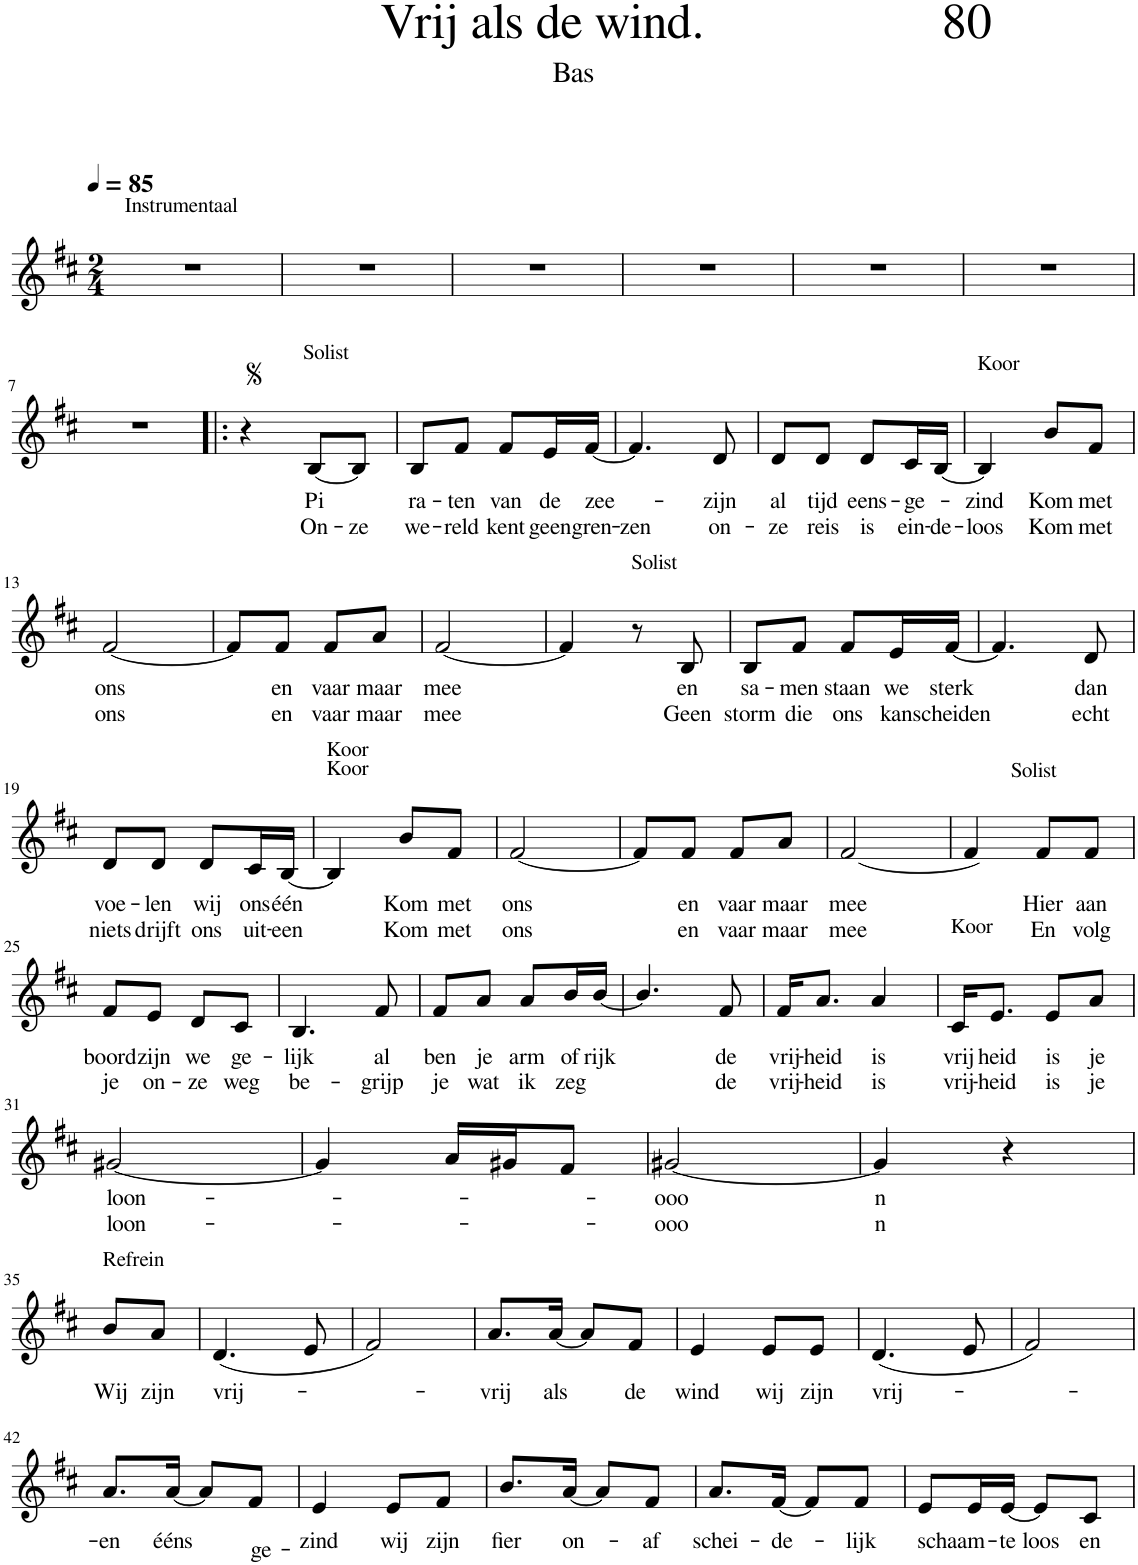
**kern	**text	**text
*part1	*part1	*part1
*staff1	*staff1	*staff1
*I"Piano	*	*
*I'Pno.	*	*
*clefG2	*	*
*k[f#c#]	*	*
*M2/4	*	*
*MM85	*	*
=1	=1	=1
!LO:TX:a:t=Instrumentaal	!	!
2r	.	.
=2	=2	=2
2r	.	.
=3	=3	=3
2r	.	.
=4	=4	=4
2r	.	.
=5	=5	=5
2r	.	.
=6	=6	=6
2r	.	.
!!LO:LB:g=z
=7	=7	=7
2r	.	.
=8!|:	=8!|:	=8!|:
!LO:TX:a:t=Solist	!	!
4r	.	.
!	!LO:LY:b	!LO:LY:b
[8B/L	Pi	On-
!	!	!LO:LY:b
8B/J]	.	-ze
=9	=9	=9
!	!LO:LY:b	!LO:LY:b
8B/L	-ra-	we-
!	!LO:LY:b	!LO:LY:b
8f#/J	-ten	-reld
!	!LO:LY:b	!LO:LY:b
8f#/L	van	kent
!	!LO:LY:b	!LO:LY:b
16e/L	de	geen
!	!LO:LY:b	!LO:LY:b
[16f#/JJ	zee-	gren-
=10	=10	=10
!	!	!LO:LY:b
4.f#/]	.	-zen
!	!LO:LY:b	!LO:LY:b
8d/	-zijn	on-
=11	=11	=11
!	!LO:LY:b	!LO:LY:b
8d/L	al	-ze
!	!LO:LY:b	!LO:LY:b
8d/J	tijd	reis
!	!LO:LY:b	!LO:LY:b
8d/L	eens-	is
!	!LO:LY:b	!LO:LY:b
16c#/L	-ge-	ein-
!	!	!LO:LY:b
[16B/JJ	.	-de-
=12	=12	=12
!LO:TX:a:t=Koor	!	!
!	!LO:LY:b	!LO:LY:b
4B/]	-zind	-loos
!	!LO:LY:b	!LO:LY:b
8b/L	Kom	Kom
!	!LO:LY:b	!LO:LY:b
8f#/J	met	met
!!LO:LB:g=z
=13	=13	=13
!	!LO:LY:b	!LO:LY:b
[2f#/	ons	ons
=14	=14	=14
8f#/L]	.	.
!	!LO:LY:b	!LO:LY:b
8f#/J	en	en
!	!LO:LY:b	!LO:LY:b
8f#/L	vaar	vaar
!	!LO:LY:b	!LO:LY:b
8a/J	maar	maar
=15	=15	=15
!	!LO:LY:b	!LO:LY:b
[2f#/	mee	mee
=16	=16	=16
4f#/]	.	.
!LO:TX:a:t=Solist	!	!
8r	.	.
!	!LO:LY:b	!LO:LY:b
8B/	en	Geen
=17	=17	=17
!	!LO:LY:b	!LO:LY:b
8B/L	sa-	storm
!	!LO:LY:b	!LO:LY:b
8f#/J	-men	die
!	!LO:LY:b	!LO:LY:b
8f#/L	staan	ons
!	!LO:LY:b	!LO:LY:b
16e/L	we	kan
!	!LO:LY:b	!LO:LY:b
[16f#/JJ	sterk	scheiden
=18	=18	=18
4.f#/]	.	.
!	!LO:LY:b	!LO:LY:b
8d/	dan	echt
!!LO:LB:g=z
=19	=19	=19
!	!LO:LY:b	!LO:LY:b
8d/L	voe-	niets
!	!LO:LY:b	!LO:LY:b
8d/J	-len	drijft
!	!LO:LY:b	!LO:LY:b
8d/L	wij	ons
!	!LO:LY:b	!LO:LY:b
16c#/L	ons	uit-
!	!LO:LY:b	!LO:LY:b
[16B/JJ	één	-een
=20	=20	=20
!LO:TX:a:t=Koor	!	!
!LO:TX:a:t=Koor	!	!
4B/]	.	.
!	!LO:LY:b	!LO:LY:b
8b/L	Kom	Kom
!	!LO:LY:b	!LO:LY:b
8f#/J	met	met
=21	=21	=21
!	!LO:LY:b	!LO:LY:b
[2f#/	ons	ons
=22	=22	=22
8f#/L]	.	.
!	!LO:LY:b	!LO:LY:b
8f#/J	en	en
!	!LO:LY:b	!LO:LY:b
8f#/L	vaar	vaar
!	!LO:LY:b	!LO:LY:b
8a/J	maar	maar
=23	=23	=23
!	!LO:LY:b	!LO:LY:b
[2f#/	mee	mee
=24	=24	=24
4f#/]	.	.
!LO:TX:a:t=Solist	!	!
!	!LO:LY:b	!LO:LY:b
8f#/L	Hier	En
!	!LO:LY:b	!LO:LY:b
8f#/J	aan	volg
!!LO:LB:g=z
=25	=25	=25
!	!LO:LY:b	!LO:LY:b
8f#/L	boord	je
!	!LO:LY:b	!LO:LY:b
8e/J	zijn	on-
!	!LO:LY:b	!LO:LY:b
8d/L	we	-ze
!	!LO:LY:b	!LO:LY:b
8c#/J	ge-	weg
=26	=26	=26
!	!LO:LY:b	!LO:LY:b
4.B/	-lijk	be-
!	!LO:LY:b	!LO:LY:b
8f#/	al	-grijp
=27	=27	=27
!	!LO:LY:b	!LO:LY:b
8f#/L	ben	je
!	!LO:LY:b	!LO:LY:b
8a/J	je	wat
!	!LO:LY:b	!LO:LY:b
8a/L	arm	ik
!	!LO:LY:b	!LO:LY:b
16b/L	of	zeg
!	!LO:LY:b	!
[16b/JJ	rijk	.
=28	=28	=28
4.b/]	.	.
!	!LO:LY:b	!LO:LY:b
8f#/	de	de
=29	=29	=29
!	!LO:LY:b	!LO:LY:b
16f#/KL	vrij-	vrij-
!	!LO:LY:b	!LO:LY:b
8.a/J	-heid	-heid
!	!LO:LY:b	!LO:LY:b
4a/	is	is
=30	=30	=30
!LO:TX:a:t=Koor	!	!
!	!LO:LY:b	!LO:LY:b
16c#/KL	vrij	vrij-
!	!LO:LY:b	!LO:LY:b
8.e/J	heid	-heid
!	!LO:LY:b	!LO:LY:b
8e/L	is	is
!	!LO:LY:b	!LO:LY:b
8a/J	je	je
!!LO:LB:g=z
=31	=31	=31
!	!LO:LY:b	!LO:LY:b
[2g#X/	loon-	loon-
=32	=32	=32
4g#/]	.	.
16a/LL	.	.
16g#X/J	.	.
8f#/J	.	.
=33	=33	=33
!	!LO:LY:b	!LO:LY:b
[2g#X/	-ooo	-ooo
=34	=34	=34
!	!LO:LY:b	!LO:LY:b
4g#/]	n	n
4r	.	.
!!LO:LB:g=z
=35	=35	=35
!LO:TX:a:t=Refrein	!	!
!	!LO:LY:b	!
8b/L	Wij	.
!	!LO:LY:b	!
8a/J	zijn	.
=36	=36	=36
!	!LO:LY:b	!
(4.d/	vrij-	.
8e/	.	.
=37	=37	=37
2f#/)	.	.
=38	=38	=38
!	!LO:LY:b	!
8.a/L	-vrij	.
!	!LO:LY:b	!
[16a/Jk	als	.
8a/L]	.	.
!	!LO:LY:b	!
8f#/J	de	.
=39	=39	=39
!	!LO:LY:b	!
4e/	wind	.
!	!LO:LY:b	!
8e/L	wij	.
!	!LO:LY:b	!
8e/J	zijn	.
=40	=40	=40
!	!LO:LY:b	!
(4.d/	vrij-	.
8e/	.	.
=41	=41	=41
2f#/)	.	.
!!LO:LB:g=z
=42	=42	=42
!	!LO:LY:b	!
8.a/L	-en	.
!	!LO:LY:b	!
[16a/Jk	ééns	.
8a/L]	.	.
!	!LO:LY:b	!
8f#/J	ge-	.
=43	=43	=43
!	!LO:LY:b	!
4e/	-zind	.
!	!LO:LY:b	!
8e/L	wij	.
!	!LO:LY:b	!
8f#/J	zijn	.
=44	=44	=44
!	!LO:LY:b	!
8.b/L	fier	.
!	!LO:LY:b	!
[16a/Jk	on-	.
8a/L]	.	.
!	!LO:LY:b	!
8f#/J	-af	.
=45	=45	=45
!	!LO:LY:b	!
8.a/L	schei-	.
!	!LO:LY:b	!
[16f#/Jk	-de-	.
8f#/L]	.	.
!	!LO:LY:b	!
8f#/J	-lijk	.
=46	=46	=46
!	!LO:LY:b	!
8e/L	schaam-	.
16e/L	.	.
!	!LO:LY:b	!
[16e/JJ	-te	.
!	!LO:LY:b	!
8e/L]	loos	.
!	!LO:LY:b	!
8c#/J	en	.
=	=	=
*-	*-	*-
